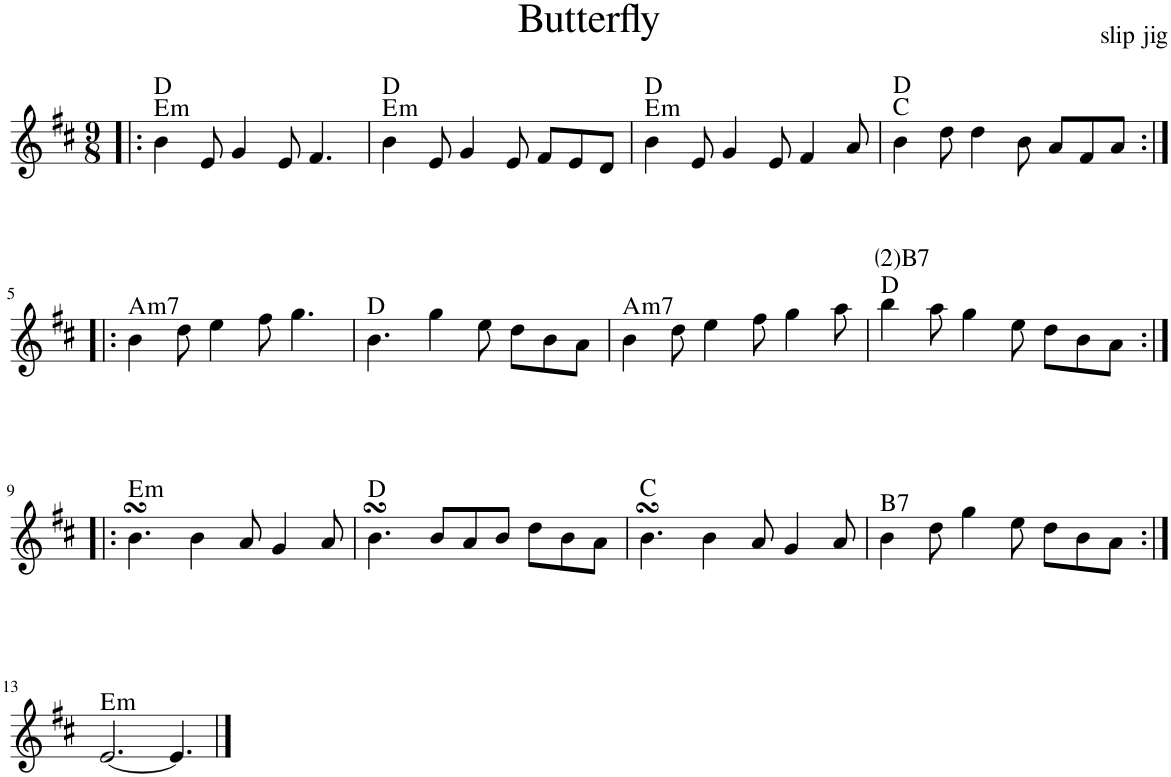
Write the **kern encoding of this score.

**kern	**harte
*part1	*part1
*staff1	*
*I"Piano	*
*I'Pno	*
*clefG2	*
*k[f#c#]	*
*M9/8	*
=1!|:	=1!|:
!	!LO:H:n=1:kt=m
4b\	E:min D:maj
8e/	.
4g/	.
8e/	.
4.f#/	.
=2	=2
!	!LO:H:n=1:kt=m
4b\	E:min D:maj
8e/	.
4g/	.
8e/	.
8f#/L	.
8e/	.
8d/J	.
=3	=3
!	!LO:H:n=1:kt=m
4b\	E:min D:maj
8e/	.
4g/	.
8e/	.
4f#/	.
8a/	.
=4	=4
4b\	C:maj D:maj
8dd\	.
4dd\	.
8b\	.
8a/L	.
8f#/	.
8a/J	.
!!LO:LB:g=z
=5:|!|:	=5:|!|:
!	!LO:H:kt=m7
4b\	A:min7
8dd\	.
4ee\	.
8ff#\	.
4.gg\	.
=6	=6
4.b\	D:maj
4gg\	.
8ee\	.
8dd\L	.
8b\	.
8a\J	.
=7	=7
!	!LO:H:kt=m7
4b\	A:min7
8dd\	.
4ee\	.
8ff#\	.
4gg\	.
8aa\	.
=8	=8
!	!LO:H:n=2:kt=2)B7
4bb\	D:maj N
8aa\	.
4gg\	.
8ee\	.
8dd\L	.
8b\	.
8a\J	.
!!LO:LB:g=z
=9:|!|:	=9:|!|:
!	!LO:H:kt=m
4.bsSSS\	E:min
4b\	.
8a/	.
4g/	.
8a/	.
=10	=10
4.bsSSS\	D:maj
8b/L	.
8a/	.
8b/J	.
8dd\L	.
8b\	.
8a\J	.
=11	=11
4.bsSSS\	C:maj
4b\	.
8a/	.
4g/	.
8a/	.
=12	=12
!	!LO:H:kt=7
4b\	B:7
8dd\	.
4gg\	.
8ee\	.
8dd\L	.
8b\	.
8a\J	.
!!LO:LB:g=z
=13:|!	=13:|!
!	!LO:H:kt=m
[2.e/	E:min
4.e/]	.
==	==
*-	*-
